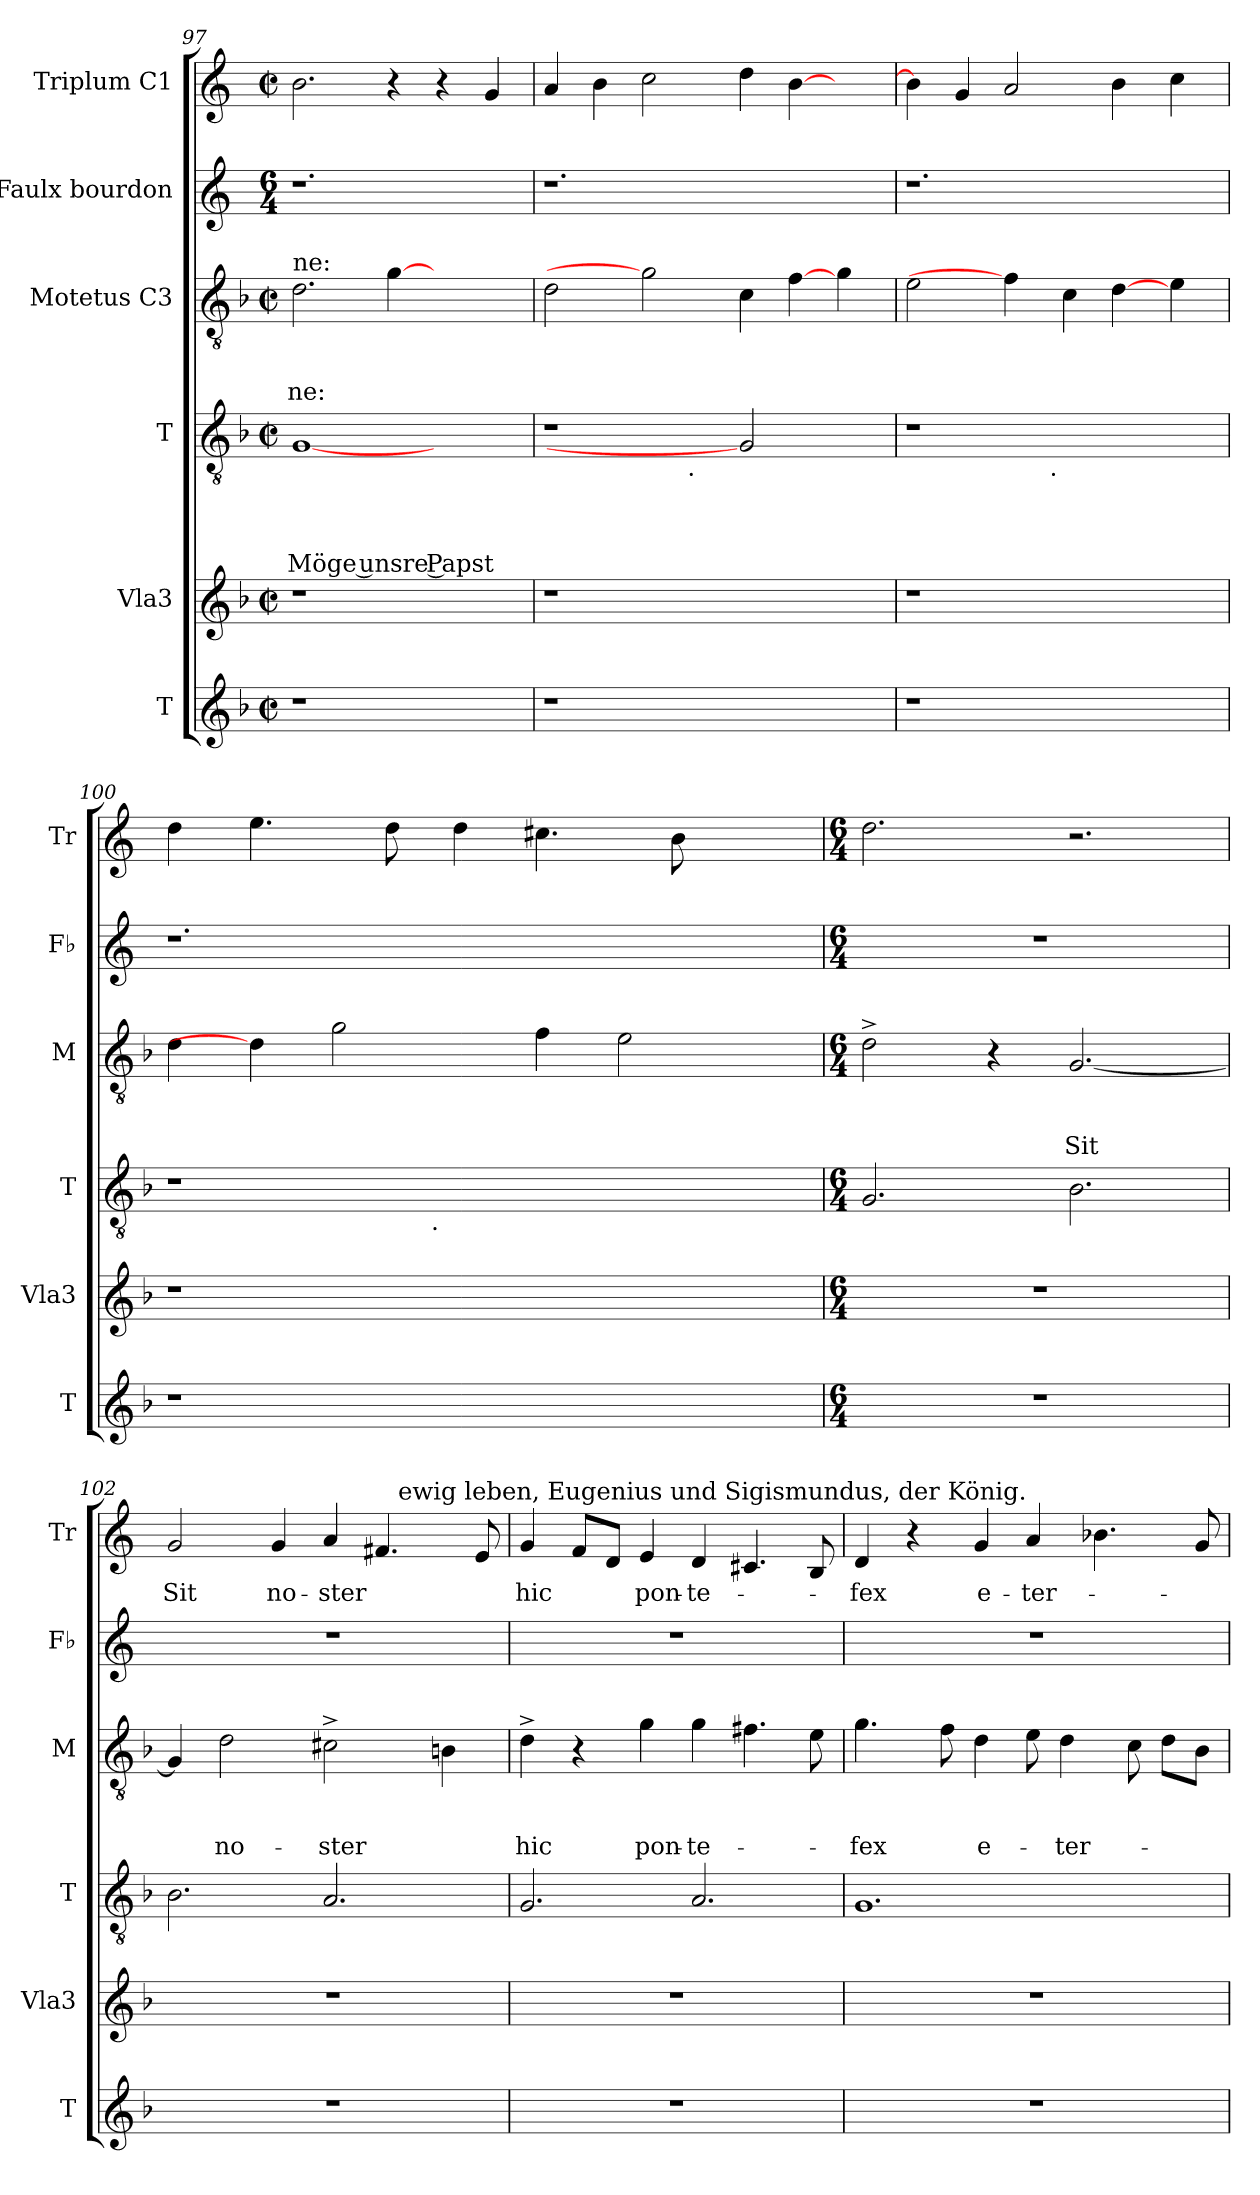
**kern	**kern	**kern	**text	**text	**text	**text	**kern	**text	**text	**text	**kern	**kern	**text
*part6	*part5	*part4	*part4	*part4	*part4	*part4	*part3	*part3	*part3	*part3	*part2	*part1	*part1
*staff6	*staff5	*staff4	*staff4	*staff4	*staff4	*staff4	*staff3	*staff3	*staff3	*staff3	*staff2	*staff1	*staff1
*I"T	*I"Vla3	*I"T	*	*	*	*	*I"Motetus C3	*	*	*	*I"Faulx bourdon	*I"Triplum C1	*
*I'T	*I'Vla3	*I'T	*	*	*	*	*I'M	*	*	*	*I'Fb	*I'Tr	*
*clefG2	*clefG2	*clefGv2	*	*	*	*	*clefGv2	*	*	*	*clefG2	*clefG2	*
*	*	*	*	*	*	*	*	*	*	*	*ITrd-3c-5	*ITrd-3c-5	*
*k[b-]	*k[b-]	*k[b-]	*	*	*	*	*k[b-]	*	*	*	*k[b-]	*k[b-]	*
*F:	*F:	*F:	*	*	*	*	*F:	*	*	*	*F:	*F:	*
*M2/2	*M2/2	*M2/2	*	*	*	*	*M2/2	*	*	*	*M6/4	*M2/2	*
*met(c|)	*met(c|)	*met(c|)	*	*	*	*	*met(c|)	*	*	*	*	*met(c|)	*
=97	=97	=97	=97	=97	=97	=97	=97	=97	=97	=97	=97	=97	=97
!	!	!	!	!	!	!	!LO:TX:a:t=ne&colon;	!	!	!	!	!	!
!	!	!	!	!	!	!LO:LY:b	!	!	!	!LO:LY:b	!	!	!
1r	1r	[1G	.	.	.	Möge unsre Papst	2.d\	.	.	-ne:	1.r	2.ee\	.
.	.	.	.	.	.	.	[4g\	.	.	.	.	4r	.
2ryy	2ryy	2ryy	.	.	.	.	2ryy	.	.	.	.	4r	.
.	.	.	.	.	.	.	.	.	.	.	.	4cc/	.
=98	=98	=98	=98	=98	=98	=98	=98	=98	=98	=98	=98	=98	=98
*	*	*^	*	*	*	*	*	*	*	*	*	*	*
1r	1r	1r	2ryy	.	.	.	.	2d\	.	.	.	1.r	4dd/	.
.	.	.	.	.	.	.	.	.	.	.	.	.	4ee\	.
.	.	.	8..ryy	.	.	.	.	2g\]	.	.	.	.	2ff\	.
!	!	!	!LO:TX:b:t=.	!	!	!	!	!	!	!	!	!	!	!
.	.	.	1ryy	.	.	.	.	.	.	.	.	.	.	.
2.ryy	2.ryy	2G]	.	.	.	.	.	4c\	.	.	.	.	4gg\	.
.	.	.	.	.	.	.	.	[4f\	.	.	.	.	[>4ee\	.
.	.	4ryy	.	.	.	.	.	4g\	.	.	.	4ryy	4ryy	.
.	.	.	32ryy	.	.	.	.	.	.	.	.	.	.	.
=99	=99	=99	=99	=99	=99	=99	=99	=99	=99	=99	=99	=99	=99	=99
1r	1r	1r	2ryy	.	.	.	.	2e\	.	.	.	1.r	4ee\]	.
.	.	.	.	.	.	.	.	.	.	.	.	.	4cc/	.
.	.	.	8..ryy	.	.	.	.	4f\]	.	.	.	.	2dd/	.
!	!	!	!LO:TX:b:t=.	!	!	!	!	!	!	!	!	!	!	!
.	.	.	2ryy	.	.	.	.	.	.	.	.	.	.	.
.	.	.	.	.	.	.	.	4c\	.	.	.	.	.	.
2ryy	2ryy	2ryy	.	.	.	.	.	[4d\	.	.	.	.	4ee\	.
.	.	.	4ryy	.	.	.	.	.	.	.	.	.	.	.
.	.	.	.	.	.	.	.	4e\	.	.	.	.	4ff\	.
.	.	.	32ryy	.	.	.	.	.	.	.	.	.	.	.
=100	=100	=100	=100	=100	=100	=100	=100	=100	=100	=100	=100	=100	=100	=100
1r	1r	1r	2ryy	.	.	.	.	4d\	.	.	.	1.r	4gg\	.
.	.	.	.	.	.	.	.	4d\]	.	.	.	.	4.aa\	.
.	.	.	8..ryy	.	.	.	.	2g\	.	.	.	.	.	.
.	.	.	.	.	.	.	.	.	.	.	.	.	8gg\	.
!	!	!	!LO:TX:b:t=.	!	!	!	!	!	!	!	!	!	!	!
.	.	.	1ryy	.	.	.	.	.	.	.	.	.	.	.
.	.	.	.	.	.	.	.	.	.	.	.	.	4gg\	.
2.ryy	2.ryy	2.ryy	.	.	.	.	.	4f\	.	.	.	.	4.ff#X\	.
.	.	.	.	.	.	.	.	2e\	.	.	.	.	.	.
.	.	.	.	.	.	.	.	.	.	.	.	.	8ee\	.
.	.	.	.	.	.	.	.	.	.	.	.	4ryy	4ryy	.
.	.	.	32ryy	.	.	.	.	.	.	.	.	.	.	.
*	*	*v	*v	*	*	*	*	*	*	*	*	*	*	*
!!LO:LB:g=z
=101	=101	=101	=101	=101	=101	=101	=101	=101	=101	=101	=101	=101	=101
*M6/4	*M6/4	*M6/4	*	*	*	*	*M6/4	*	*	*	*M6/4	*M6/4	*
1.r	1.r	2.G/	.	.	.	.	2d^>\	.	.	.	1.r	2.gg\	.
.	.	.	.	.	.	.	4r	.	.	.	.	.	.
!	!	!	!	!	!	!	!	!	!	!LO:LY:b	!	!	!
.	.	2.B-\	.	.	.	.	[<2.G/	.	.	Sit	.	2.r	.
=102	=102	=102	=102	=102	=102	=102	=102	=102	=102	=102	=102	=102	=102
!	!	!	!	!	!	!	!	!	!	!	!	!	!LO:LY:b
*	*	*	*	*	*	*	*	*	*	*	*	*^	*
1.r	1.r	2.B-\	.	.	.	.	4G/]	.	.	.	1.r	2cc/	1ryy	-Sit
!	!	!	!	!	!	!	!	!	!	!LO:LY:b	!	!	!	!
.	.	.	.	.	.	.	2d\	.	.	no-	.	.	.	.
!	!	!	!	!	!	!	!	!	!	!	!	!	!	!LO:LY:b
.	.	.	.	.	.	.	.	.	.	.	.	4cc/	.	no-
!	!	!	!	!	!	!	!	!	!	!LO:LY:b	!	!	!	!LO:LY:b
.	.	2.A/	.	.	.	.	2c#X^>\	.	.	-ster	.	4dd/	.	-ster
.	.	.	.	.	.	.	.	.	.	.	.	4.bn/	16ryy	.
!	!	!	!	!	!	!	!	!	!	!	!	!	!LO:TX:a:t=ewig leben, Eugenius und Sigismundus, der König.	!
.	.	.	.	.	.	.	.	.	.	.	.	.	4..ryy	.
.	.	.	.	.	.	.	4Bn\	.	.	.	.	.	.	.
.	.	.	.	.	.	.	.	.	.	.	.	8a/	.	.
=103	=103	=103	=103	=103	=103	=103	=103	=103	=103	=103	=103	=103	=103	=103
!	!	!	!	!	!	!	!	!	!	!LO:LY:b	!	!	!	!LO:LY:b
*	*	*	*	*	*	*	*	*	*	*	*	*v	*v	*
1.r	1.r	2.G/	.	.	.	.	4d^>\	.	.	hic	1.r	4cc/	hic
.	.	.	.	.	.	.	4r	.	.	.	.	8b-/L	.
.	.	.	.	.	.	.	.	.	.	.	.	8g/J	.
!	!	!	!	!	!	!	!	!	!	!LO:LY:b	!	!	!LO:LY:b
.	.	.	.	.	.	.	4g\	.	.	pon-	.	4a/	pon-
!	!	!	!	!	!	!	!	!	!	!LO:LY:b	!	!	!LO:LY:b
.	.	2.A/	.	.	.	.	4g\	.	.	-te-	.	4g/	-te-
.	.	.	.	.	.	.	4.f#X\	.	.	.	.	4.f#X/	.
.	.	.	.	.	.	.	8e\	.	.	.	.	8e/	.
=104	=104	=104	=104	=104	=104	=104	=104	=104	=104	=104	=104	=104	=104
!	!	!	!	!	!	!	!	!	!	!LO:LY:b	!	!	!LO:LY:b
1.r	1.r	1.G	.	.	.	.	4.g\	.	.	-fex	1.r	4g/	-fex
.	.	.	.	.	.	.	.	.	.	.	.	4r	.
.	.	.	.	.	.	.	8f\	.	.	.	.	.	.
!	!	!	!	!	!	!	!	!	!	!LO:LY:b	!	!	!LO:LY:b
.	.	.	.	.	.	.	4d\	.	.	e-	.	4cc/	e-
!	!	!	!	!	!	!	!	!	!	!	!	!	!LO:LY:b
.	.	.	.	.	.	.	8e\	.	.	.	.	4dd/	-ter-
!	!	!	!	!	!	!	!	!	!	!LO:LY:b	!	!	!
.	.	.	.	.	.	.	4d\	.	.	-ter-	.	.	.
.	.	.	.	.	.	.	.	.	.	.	.	4.ee-X\	.
.	.	.	.	.	.	.	8c\	.	.	.	.	.	.
.	.	.	.	.	.	.	8d\L	.	.	.	.	.	.
.	.	.	.	.	.	.	8B-\J	.	.	.	.	8cc/	.
=	=	=	=	=	=	=	=	=	=	=	=	=	=
*-	*-	*-	*-	*-	*-	*-	*-	*-	*-	*-	*-	*-	*-
